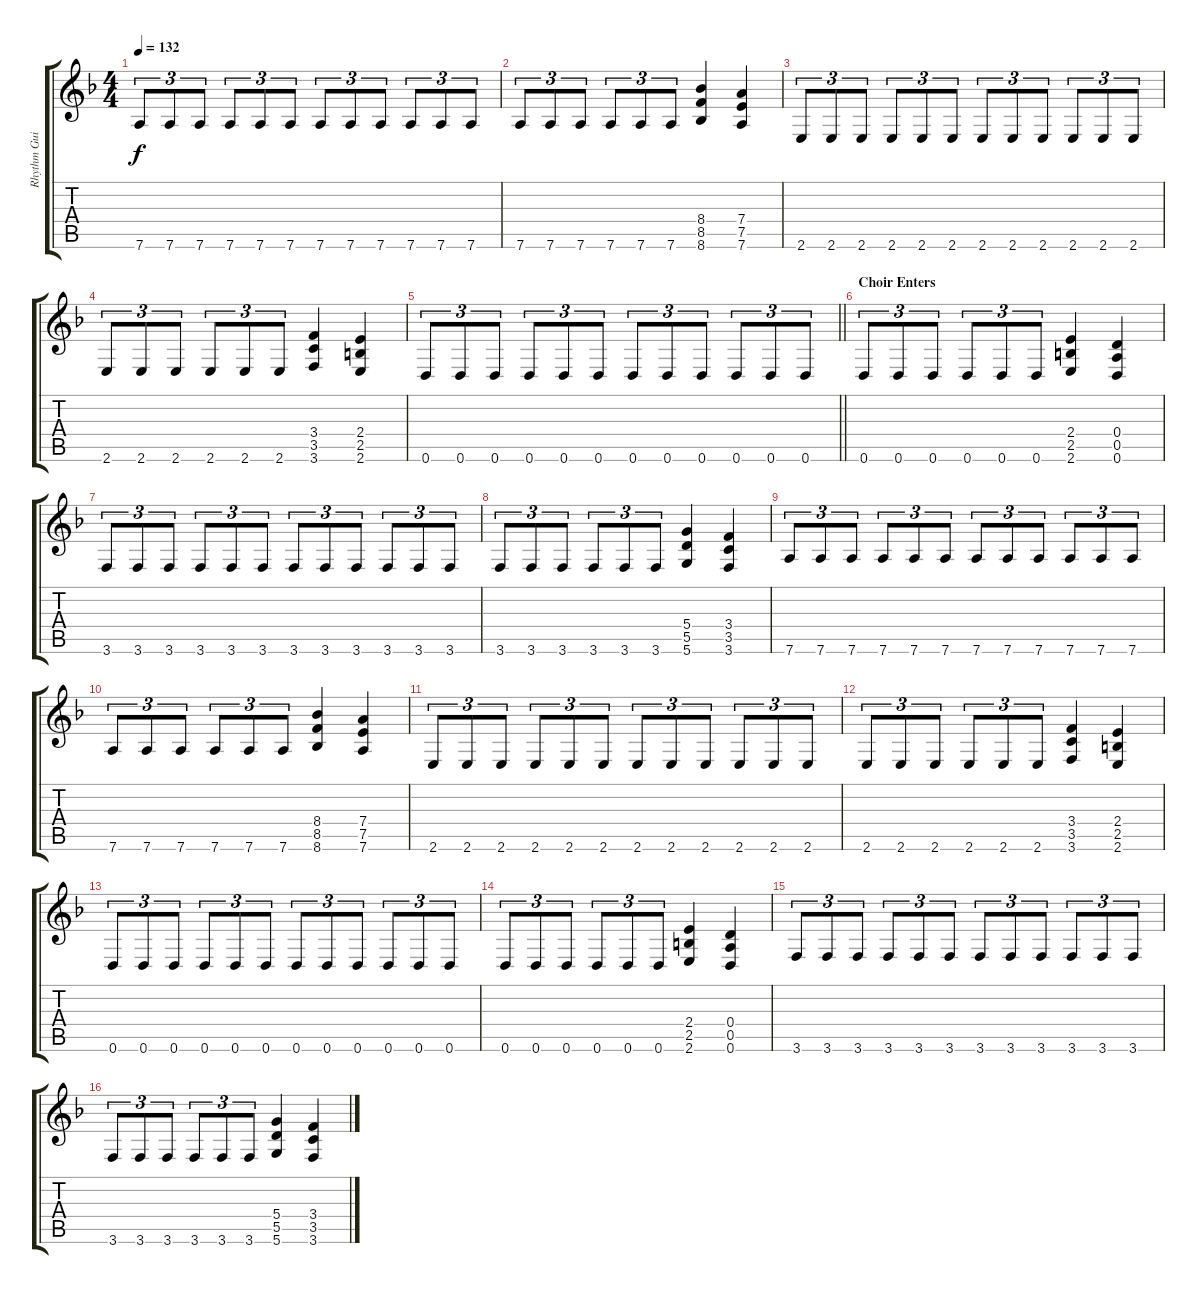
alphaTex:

\track ("Rhythm Guitar" "Rhythm Gui") {instrument overdrivenguitar}
\staff {score tabs}
\tuning (E4 B3 G3 D3 A2 D2) {hide}
\ts (4 4)
\tempo 132
\clef g2
\ks dminor
7.6.8{tu (3 2) dy f} 7.6.8{tu (3 2)} 7.6.8{tu (3 2)} 7.6.8{tu (3 2)} 7.6.8{tu (3 2)} 7.6.8{tu (3 2)} 7.6.8{tu (3 2)} 7.6.8{tu (3 2)} 7.6.8{tu (3 2)} 7.6.8{tu (3 2)} 7.6.8{tu (3 2)} 7.6.8{tu (3 2)} |
7.6.8{tu (3 2)} 7.6.8{tu (3 2)} 7.6.8{tu (3 2)} 7.6.8{tu (3 2)} 7.6.8{tu (3 2)} 7.6.8{tu (3 2)} (8.4 8.5 8.6).4 (7.4 7.5 7.6).4 |
2.6.8{tu (3 2)} 2.6.8{tu (3 2)} 2.6.8{tu (3 2)} 2.6.8{tu (3 2)} 2.6.8{tu (3 2)} 2.6.8{tu (3 2)} 2.6.8{tu (3 2)} 2.6.8{tu (3 2)} 2.6.8{tu (3 2)} 2.6.8{tu (3 2)} 2.6.8{tu (3 2)} 2.6.8{tu (3 2)} |
2.6.8{tu (3 2)} 2.6.8{tu (3 2)} 2.6.8{tu (3 2)} 2.6.8{tu (3 2)} 2.6.8{tu (3 2)} 2.6.8{tu (3 2)} (3.4 3.5 3.6).4 (2.4 2.5 2.6).4 |
\barLineRight lightlight
0.6.8{tu (3 2)} 0.6.8{tu (3 2)} 0.6.8{tu (3 2)} 0.6.8{tu (3 2)} 0.6.8{tu (3 2)} 0.6.8{tu (3 2)} 0.6.8{tu (3 2)} 0.6.8{tu (3 2)} 0.6.8{tu (3 2)} 0.6.8{tu (3 2)} 0.6.8{tu (3 2)} 0.6.8{tu (3 2)} |
\section ("" "Choir Enters")
0.6.8{tu (3 2)} 0.6.8{tu (3 2)} 0.6.8{tu (3 2)} 0.6.8{tu (3 2)} 0.6.8{tu (3 2)} 0.6.8{tu (3 2)} (2.4 2.5 2.6).4 (0.4 0.5 0.6).4 |
3.6.8{tu (3 2)} 3.6.8{tu (3 2)} 3.6.8{tu (3 2)} 3.6.8{tu (3 2)} 3.6.8{tu (3 2)} 3.6.8{tu (3 2)} 3.6.8{tu (3 2)} 3.6.8{tu (3 2)} 3.6.8{tu (3 2)} 3.6.8{tu (3 2)} 3.6.8{tu (3 2)} 3.6.8{tu (3 2)} |
3.6.8{tu (3 2)} 3.6.8{tu (3 2)} 3.6.8{tu (3 2)} 3.6.8{tu (3 2)} 3.6.8{tu (3 2)} 3.6.8{tu (3 2)} (5.4 5.5 5.6).4 (3.4 3.5 3.6).4 |
7.6.8{tu (3 2)} 7.6.8{tu (3 2)} 7.6.8{tu (3 2)} 7.6.8{tu (3 2)} 7.6.8{tu (3 2)} 7.6.8{tu (3 2)} 7.6.8{tu (3 2)} 7.6.8{tu (3 2)} 7.6.8{tu (3 2)} 7.6.8{tu (3 2)} 7.6.8{tu (3 2)} 7.6.8{tu (3 2)} |
7.6.8{tu (3 2)} 7.6.8{tu (3 2)} 7.6.8{tu (3 2)} 7.6.8{tu (3 2)} 7.6.8{tu (3 2)} 7.6.8{tu (3 2)} (8.4 8.5 8.6).4 (7.4 7.5 7.6).4 |
2.6.8{tu (3 2)} 2.6.8{tu (3 2)} 2.6.8{tu (3 2)} 2.6.8{tu (3 2)} 2.6.8{tu (3 2)} 2.6.8{tu (3 2)} 2.6.8{tu (3 2)} 2.6.8{tu (3 2)} 2.6.8{tu (3 2)} 2.6.8{tu (3 2)} 2.6.8{tu (3 2)} 2.6.8{tu (3 2)} |
2.6.8{tu (3 2)} 2.6.8{tu (3 2)} 2.6.8{tu (3 2)} 2.6.8{tu (3 2)} 2.6.8{tu (3 2)} 2.6.8{tu (3 2)} (3.4 3.5 3.6).4 (2.4 2.5 2.6).4 |
0.6.8{tu (3 2)} 0.6.8{tu (3 2)} 0.6.8{tu (3 2)} 0.6.8{tu (3 2)} 0.6.8{tu (3 2)} 0.6.8{tu (3 2)} 0.6.8{tu (3 2)} 0.6.8{tu (3 2)} 0.6.8{tu (3 2)} 0.6.8{tu (3 2)} 0.6.8{tu (3 2)} 0.6.8{tu (3 2)} |
0.6.8{tu (3 2)} 0.6.8{tu (3 2)} 0.6.8{tu (3 2)} 0.6.8{tu (3 2)} 0.6.8{tu (3 2)} 0.6.8{tu (3 2)} (2.4 2.5 2.6).4 (0.4 0.5 0.6).4 |
3.6.8{tu (3 2)} 3.6.8{tu (3 2)} 3.6.8{tu (3 2)} 3.6.8{tu (3 2)} 3.6.8{tu (3 2)} 3.6.8{tu (3 2)} 3.6.8{tu (3 2)} 3.6.8{tu (3 2)} 3.6.8{tu (3 2)} 3.6.8{tu (3 2)} 3.6.8{tu (3 2)} 3.6.8{tu (3 2)} |
3.6.8{tu (3 2)} 3.6.8{tu (3 2)} 3.6.8{tu (3 2)} 3.6.8{tu (3 2)} 3.6.8{tu (3 2)} 3.6.8{tu (3 2)} (5.4 5.5 5.6).4 (3.4 3.5 3.6).4
